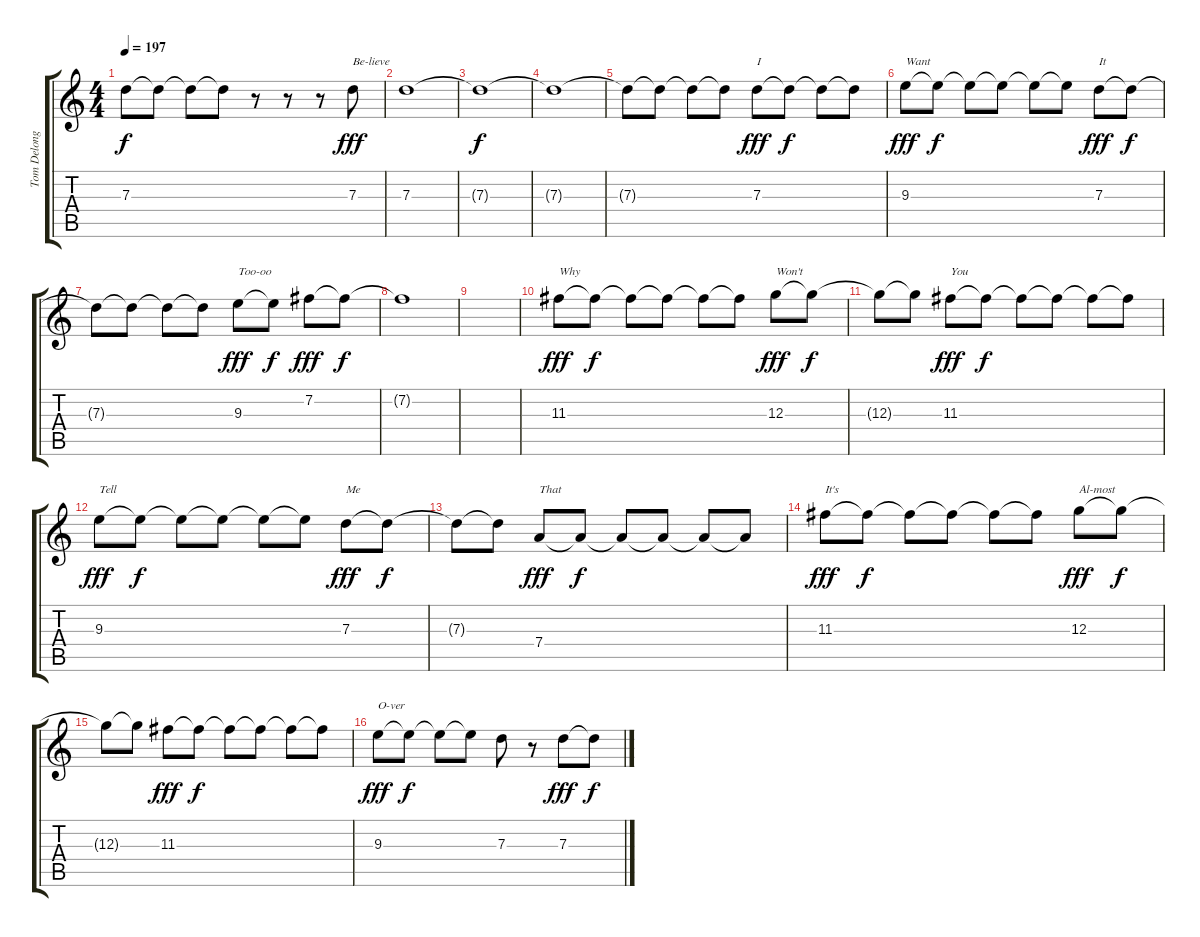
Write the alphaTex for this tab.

\track ("Tom Delonge Vocals" "Tom Delong") {instrument contrabass}
\staff {score tabs}
\tuning (E4 B3 G3 D3 A2 E2) {hide}
\ts (4 4)
\tempo 197
\clef g2
\ks c
7.3{t}.8{dy f} 7.3{t}.8 7.3{t}.8 7.3{t}.8 r.8 r.8 r.8 7.3.8{txt "Be-lieve" dy fff} |
7.3.1 |
7.3{t}.1{dy f} |
7.3{t}.1 |
7.3{t}.8 7.3{t}.8 7.3{t}.8 7.3{t}.8 7.3.8{txt "I" dy fff} 7.3{t}.8{dy f} 7.3{t}.8 7.3{t}.8 |
9.3.8{txt "Want" dy fff} 9.3{t}.8{dy f} 9.3{t}.8 9.3{t}.8 9.3{t}.8 9.3{t}.8 7.3.8{txt "It" dy fff} 7.3{t}.8{dy f} |
7.3{t}.8 7.3{t}.8 7.3{t}.8 7.3{t}.8 9.3.8{txt "Too-oo" dy fff} 9.3{t}.8{dy f} 7.2.8{dy fff} 7.2{t}.8{dy f} |
7.2{t}.1 |
|
11.3.8{txt "Why" dy fff} 11.3{t}.8{dy f} 11.3{t}.8 11.3{t}.8 11.3{t}.8 11.3{t}.8 12.3.8{txt "Won't" dy fff} 12.3{t}.8{dy f} |
12.3{t}.8 12.3{t}.8 11.3.8{txt "You" dy fff} 11.3{t}.8{dy f} 11.3{t}.8 11.3{t}.8 11.3{t}.8 11.3{t}.8 |
9.3.8{txt "Tell" dy fff} 9.3{t}.8{dy f} 9.3{t}.8 9.3{t}.8 9.3{t}.8 9.3{t}.8 7.3.8{txt "Me" dy fff} 7.3{t}.8{dy f} |
7.3{t}.8 7.3{t}.8 7.4.8{txt "That" dy fff} 7.4{t}.8{dy f} 7.4{t}.8 7.4{t}.8 7.4{t}.8 7.4{t}.8 |
11.3.8{txt "It's " dy fff} 11.3{t}.8{dy f} 11.3{t}.8 11.3{t}.8 11.3{t}.8 11.3{t}.8 12.3.8{txt "Al-most" dy fff} 12.3{t}.8{dy f} |
12.3{t}.8 12.3{t}.8 11.3.8{dy fff} 11.3{t}.8{dy f} 11.3{t}.8 11.3{t}.8 11.3{t}.8 11.3{t}.8 |
9.3.8{txt "O-ver" dy fff} 9.3{t}.8{dy f} 9.3{t}.8 9.3{t}.8 7.3.8 r.8 7.3.8{dy fff} 7.3{t}.8{dy f}
